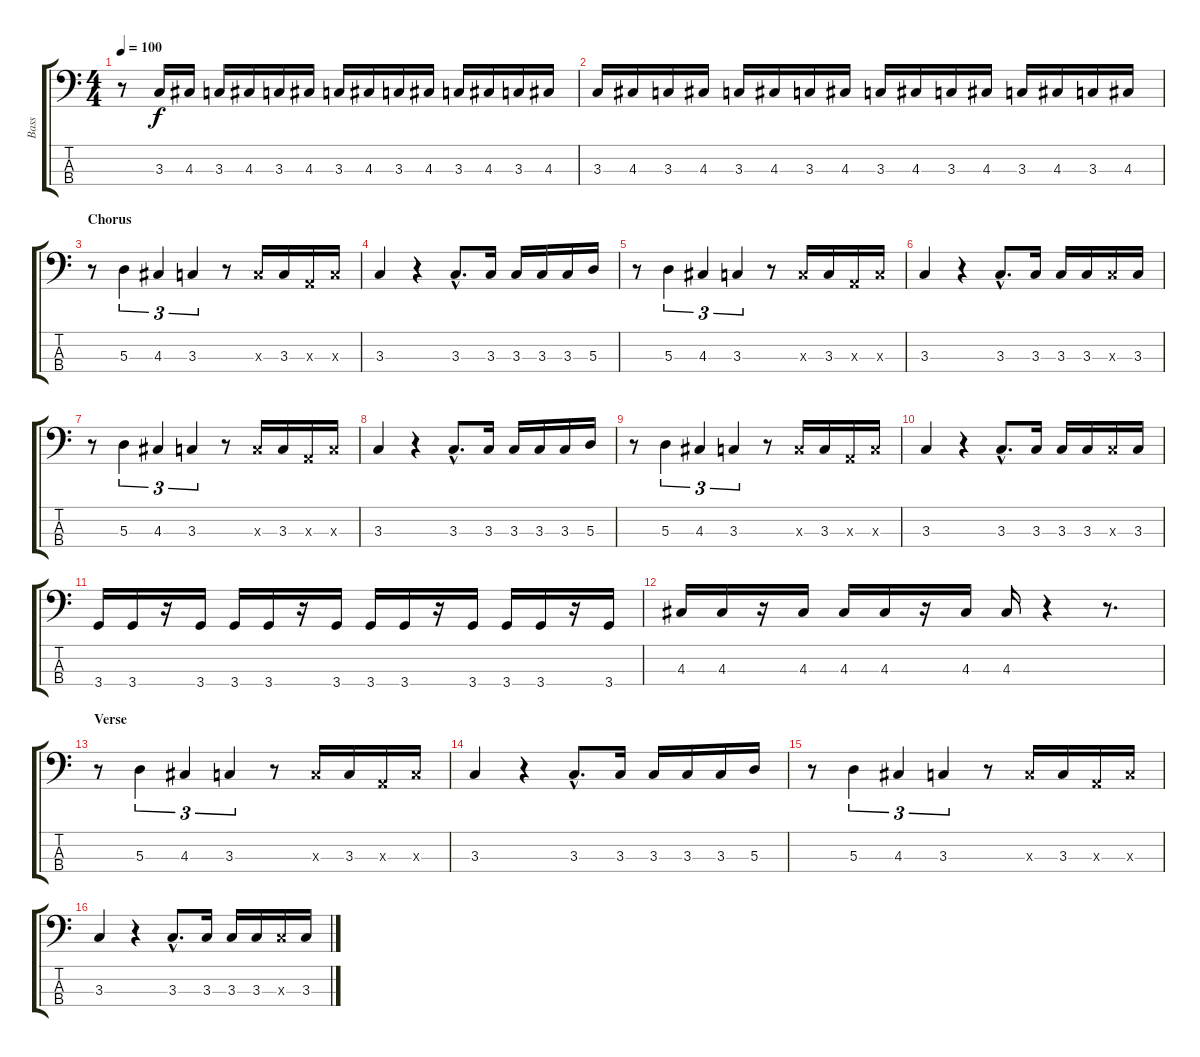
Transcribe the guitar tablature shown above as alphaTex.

\track ("Bass" "Bass") {instrument electricbasspick}
\staff {score tabs}
\tuning (G2 D2 A1 E1) {hide}
\ts (4 4)
\tempo 100
\clef f4
\ks c
r.8{dy f} 3.3.16 4.3.16 3.3.16 4.3.16 3.3.16 4.3.16 3.3.16 4.3.16 3.3.16 4.3.16 3.3.16 4.3.16 3.3.16 4.3.16 |
3.3.16 4.3.16 3.3.16 4.3.16 3.3.16 4.3.16 3.3.16 4.3.16 3.3.16 4.3.16 3.3.16 4.3.16 3.3.16 4.3.16 3.3.16 4.3.16 |
\section ("" "Chorus")
r.8 5.3.4{tu (3 2)} 4.3.4{tu (3 2)} 3.3.4{tu (3 2)} r.8 3.3{x}.16 3.3.16 0.3{x}.16 3.3{x}.16 |
3.3.4 r.4 3.3{hac}.8{d} 3.3.16 3.3.16 3.3.16 3.3.16 5.3.16 |
r.8 5.3.4{tu (3 2)} 4.3.4{tu (3 2)} 3.3.4{tu (3 2)} r.8 3.3{x}.16 3.3.16 0.3{x}.16 3.3{x}.16 |
3.3.4 r.4 3.3{hac}.8{d} 3.3.16 3.3.16 3.3.16 3.3{x}.16 3.3.16 |
r.8 5.3.4{tu (3 2)} 4.3.4{tu (3 2)} 3.3.4{tu (3 2)} r.8 3.3{x}.16 3.3.16 0.3{x}.16 3.3{x}.16 |
3.3.4 r.4 3.3{hac}.8{d} 3.3.16 3.3.16 3.3.16 3.3.16 5.3.16 |
r.8 5.3.4{tu (3 2)} 4.3.4{tu (3 2)} 3.3.4{tu (3 2)} r.8 3.3{x}.16 3.3.16 0.3{x}.16 3.3{x}.16 |
3.3.4 r.4 3.3{hac}.8{d} 3.3.16 3.3.16 3.3.16 3.3{x}.16 3.3.16 |
3.4.16 3.4.16 r.16 3.4.16 3.4.16 3.4.16 r.16 3.4.16 3.4.16 3.4.16 r.16 3.4.16 3.4.16 3.4.16 r.16 3.4.16 |
4.3.16 4.3.16 r.16 4.3.16 4.3.16 4.3.16 r.16 4.3.16 4.3.16 r.4 r.8{d} |
\section ("" "Verse")
r.8 5.3.4{tu (3 2)} 4.3.4{tu (3 2)} 3.3.4{tu (3 2)} r.8 3.3{x}.16 3.3.16 0.3{x}.16 3.3{x}.16 |
3.3.4 r.4 3.3{hac}.8{d} 3.3.16 3.3.16 3.3.16 3.3.16 5.3.16 |
r.8 5.3.4{tu (3 2)} 4.3.4{tu (3 2)} 3.3.4{tu (3 2)} r.8 3.3{x}.16 3.3.16 0.3{x}.16 3.3{x}.16 |
3.3.4 r.4 3.3{hac}.8{d} 3.3.16 3.3.16 3.3.16 3.3{x}.16 3.3.16
